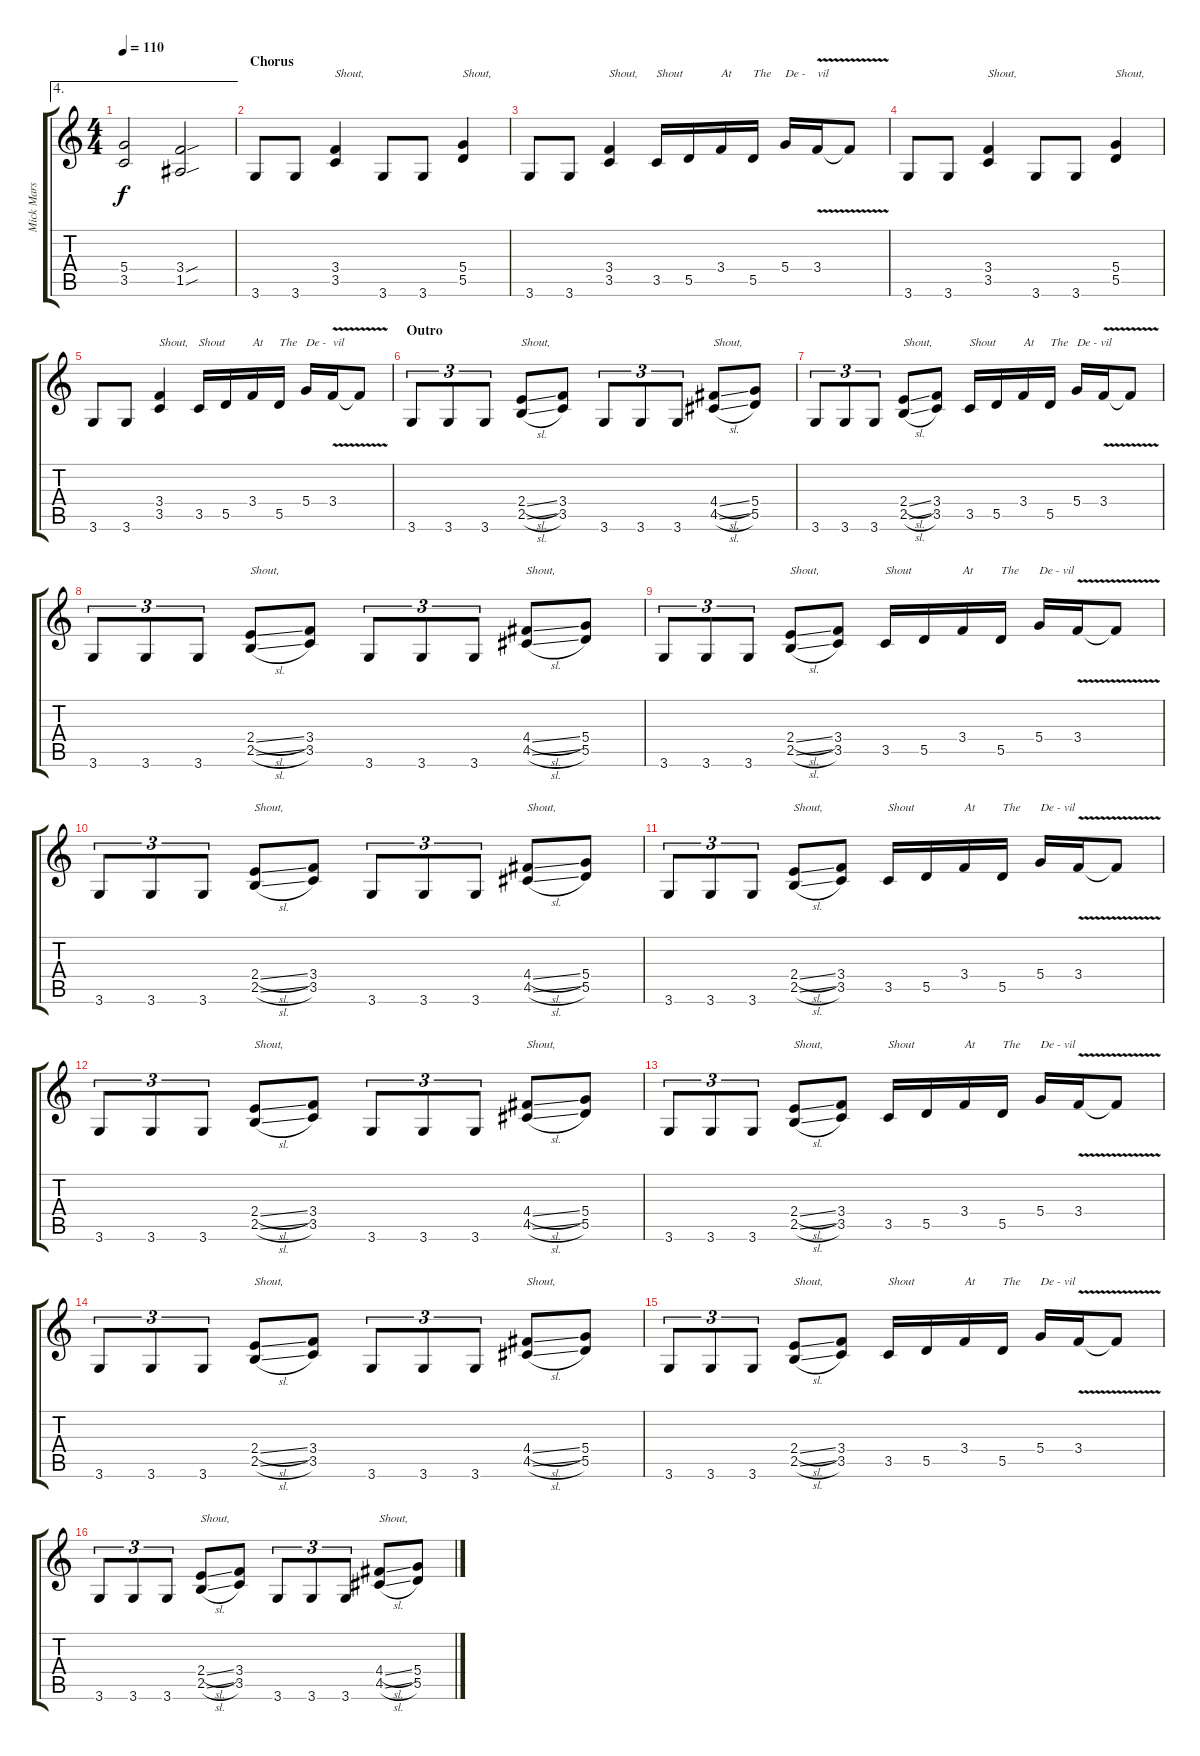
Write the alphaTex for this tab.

\track ("Mick Mars (Lead Guitar)" "Mick Mars ") {instrument distortionguitar}
\staff {score tabs}
\tuning (E4 B3 G3 D3 A2 E2) {hide}
\ae 4
\ts (4 4)
\tempo 110
\clef g2
\ks c
(5.4 3.5).2{dy f} (3.4{sou} 1.5{sou}).2 |
\section ("" "Chorus")
3.6.8{instrument electricguitarmuted} 3.6.8 (3.4 3.5).4{txt "Shout," instrument distortionguitar} 3.6.8{instrument electricguitarmuted} 3.6.8 (5.4 5.5).4{txt "Shout," instrument distortionguitar} |
3.6.8{instrument electricguitarmuted} 3.6.8 (3.4 3.5).4{txt "Shout," instrument distortionguitar} 3.5.16{txt "Shout"} 5.5.16 3.4.16{txt "At"} 5.5.16{txt "The"} 5.4.16{txt "De -"} 3.4{v}.16{txt "vil"} 3.4{t}.8 |
3.6.8{instrument electricguitarmuted} 3.6.8 (3.4 3.5).4{txt "Shout," instrument distortionguitar} 3.6.8{instrument electricguitarmuted} 3.6.8 (5.4 5.5).4{txt "Shout," instrument distortionguitar} |
3.6.8{instrument electricguitarmuted} 3.6.8 (3.4 3.5).4{txt "Shout," instrument distortionguitar} 3.5.16{txt "Shout"} 5.5.16 3.4.16{txt "At"} 5.5.16{txt "The"} 5.4.16{txt "De -"} 3.4{v}.16{txt "vil"} 3.4{t}.8 |
\section ("" "Outro")
3.6.8{tu (3 2) instrument electricguitarmuted} 3.6.8{tu (3 2)} 3.6.8{tu (3 2)} (2.4{sl} 2.5{sl}).8{txt "Shout," instrument distortionguitar} (3.4 3.5).8 3.6.8{tu (3 2) instrument electricguitarmuted} 3.6.8{tu (3 2)} 3.6.8{tu (3 2)} (4.4{sl} 4.5{sl}).8{txt "Shout," instrument distortionguitar} (5.4 5.5).8 |
3.6.8{tu (3 2) instrument electricguitarmuted} 3.6.8{tu (3 2)} 3.6.8{tu (3 2)} (2.4{sl} 2.5{sl}).8{txt "Shout," instrument distortionguitar} (3.4 3.5).8 3.5.16{txt "Shout"} 5.5.16 3.4.16{txt "At"} 5.5.16{txt "The"} 5.4.16{txt "De - vil"} 3.4{v}.16 3.4{t}.8 |
3.6.8{tu (3 2) instrument electricguitarmuted} 3.6.8{tu (3 2)} 3.6.8{tu (3 2)} (2.4{sl} 2.5{sl}).8{txt "Shout," instrument distortionguitar} (3.4 3.5).8 3.6.8{tu (3 2) instrument electricguitarmuted} 3.6.8{tu (3 2)} 3.6.8{tu (3 2)} (4.4{sl} 4.5{sl}).8{txt "Shout," instrument distortionguitar} (5.4 5.5).8 |
3.6.8{tu (3 2) instrument electricguitarmuted} 3.6.8{tu (3 2)} 3.6.8{tu (3 2)} (2.4{sl} 2.5{sl}).8{txt "Shout," instrument distortionguitar} (3.4 3.5).8 3.5.16{txt "Shout"} 5.5.16 3.4.16{txt "At"} 5.5.16{txt "The"} 5.4.16{txt "De - vil"} 3.4{v}.16 3.4{t}.8 |
3.6.8{tu (3 2) instrument electricguitarmuted} 3.6.8{tu (3 2)} 3.6.8{tu (3 2)} (2.4{sl} 2.5{sl}).8{txt "Shout," instrument distortionguitar} (3.4 3.5).8 3.6.8{tu (3 2) instrument electricguitarmuted} 3.6.8{tu (3 2)} 3.6.8{tu (3 2)} (4.4{sl} 4.5{sl}).8{txt "Shout," instrument distortionguitar} (5.4 5.5).8 |
3.6.8{tu (3 2) instrument electricguitarmuted} 3.6.8{tu (3 2)} 3.6.8{tu (3 2)} (2.4{sl} 2.5{sl}).8{txt "Shout," instrument distortionguitar} (3.4 3.5).8 3.5.16{txt "Shout"} 5.5.16 3.4.16{txt "At"} 5.5.16{txt "The"} 5.4.16{txt "De - vil"} 3.4{v}.16 3.4{t}.8 |
3.6.8{tu (3 2) instrument electricguitarmuted} 3.6.8{tu (3 2)} 3.6.8{tu (3 2)} (2.4{sl} 2.5{sl}).8{txt "Shout," instrument distortionguitar} (3.4 3.5).8 3.6.8{tu (3 2) instrument electricguitarmuted} 3.6.8{tu (3 2)} 3.6.8{tu (3 2)} (4.4{sl} 4.5{sl}).8{txt "Shout," instrument distortionguitar} (5.4 5.5).8 |
3.6.8{tu (3 2) instrument electricguitarmuted} 3.6.8{tu (3 2)} 3.6.8{tu (3 2)} (2.4{sl} 2.5{sl}).8{txt "Shout," instrument distortionguitar} (3.4 3.5).8 3.5.16{txt "Shout"} 5.5.16 3.4.16{txt "At"} 5.5.16{txt "The"} 5.4.16{txt "De - vil"} 3.4{v}.16 3.4{t}.8 |
3.6.8{tu (3 2) instrument electricguitarmuted} 3.6.8{tu (3 2)} 3.6.8{tu (3 2)} (2.4{sl} 2.5{sl}).8{txt "Shout," instrument distortionguitar} (3.4 3.5).8 3.6.8{tu (3 2) instrument electricguitarmuted} 3.6.8{tu (3 2)} 3.6.8{tu (3 2)} (4.4{sl} 4.5{sl}).8{txt "Shout," instrument distortionguitar} (5.4 5.5).8 |
3.6.8{tu (3 2) instrument electricguitarmuted} 3.6.8{tu (3 2)} 3.6.8{tu (3 2)} (2.4{sl} 2.5{sl}).8{txt "Shout," instrument distortionguitar} (3.4 3.5).8 3.5.16{txt "Shout"} 5.5.16 3.4.16{txt "At"} 5.5.16{txt "The"} 5.4.16{txt "De - vil"} 3.4{v}.16 3.4{t}.8 |
3.6.8{tu (3 2) instrument electricguitarmuted} 3.6.8{tu (3 2)} 3.6.8{tu (3 2)} (2.4{sl} 2.5{sl}).8{txt "Shout," instrument distortionguitar} (3.4 3.5).8 3.6.8{tu (3 2) instrument electricguitarmuted} 3.6.8{tu (3 2)} 3.6.8{tu (3 2)} (4.4{sl} 4.5{sl}).8{txt "Shout," instrument distortionguitar} (5.4 5.5).8
